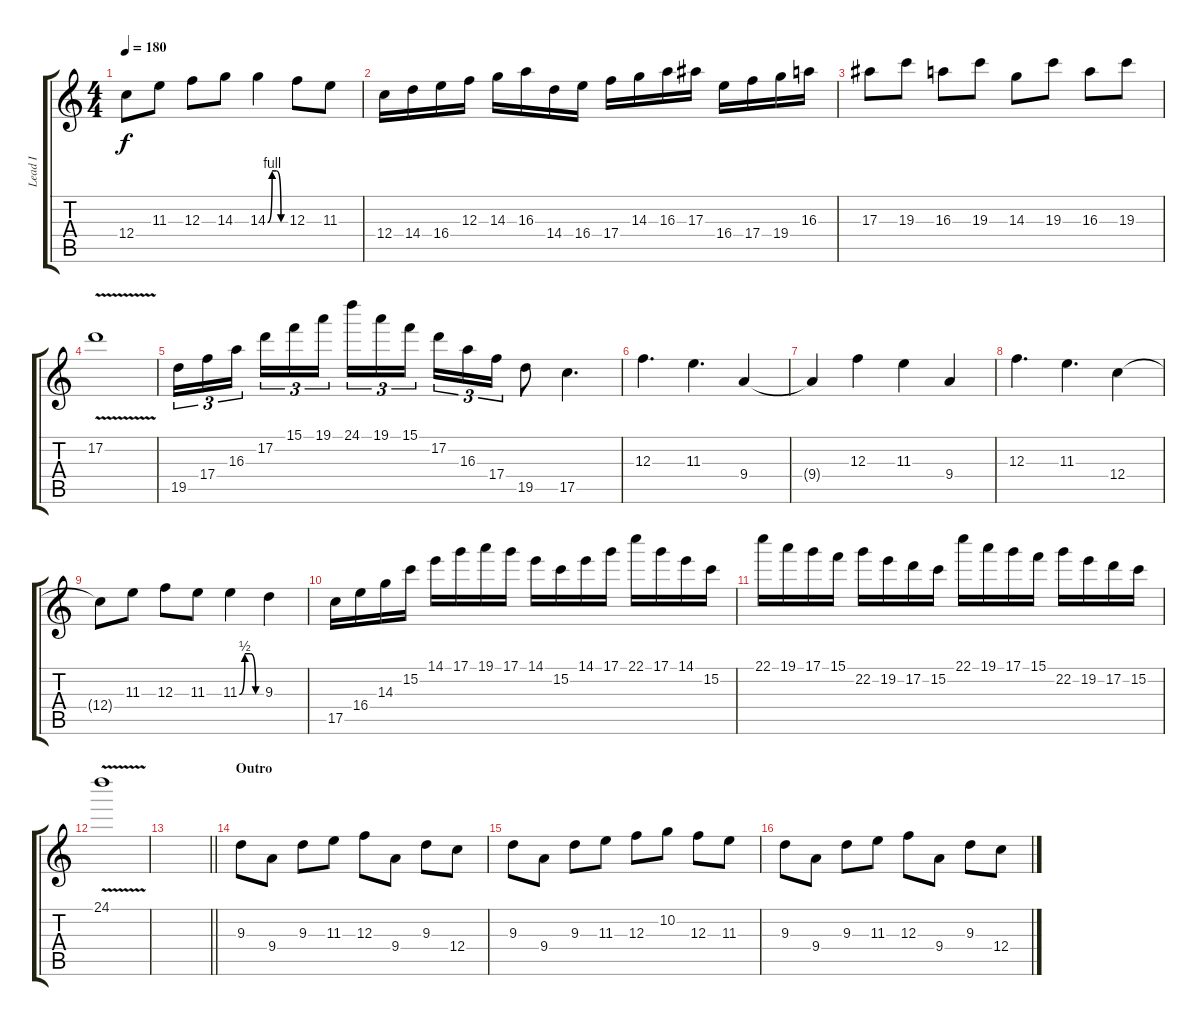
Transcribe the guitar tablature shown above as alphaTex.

\track ("Lead I" "Lead I") {instrument overdrivenguitar}
\staff {score tabs}
\tuning (D4 A3 F3 C3 G2 D2) {hide}
\ts (4 4)
\tempo 180
\clef g2
\ks c
12.4{t}.8{dy f} 11.3.8 12.3.8 14.3.8 14.3{be (custom 0 0 15 4 30 4 45 0 60 0)}.4 12.3.8 11.3.8 |
12.4.16 14.4.16 16.4.16 12.3.16 14.3.16 16.3.16 14.4.16 16.4.16 17.4.16 14.3.16 16.3.16 17.3.16 16.4.16 17.4.16 19.4.16 16.3.16 |
17.3.8 19.3.8 16.3.8 19.3.8 14.3.8 19.3.8 16.3.8 19.3.8 |
17.2{v}.1 |
19.5.16{tu (3 2)} 17.4.16{tu (3 2)} 16.3.16{tu (3 2) beam splitsecondary} 17.2.16{tu (3 2)} 15.1.16{tu (3 2)} 19.1.16{tu (3 2)} 24.1.16{tu (3 2)} 19.1.16{tu (3 2)} 15.1.16{tu (3 2) beam splitsecondary} 17.2.16{tu (3 2)} 16.3.16{tu (3 2)} 17.4.16{tu (3 2)} 19.5.8 17.5.4{d} |
12.3.4{d} 11.3.4{d} 9.4.4 |
9.4{t}.4 12.3.4 11.3.4 9.4.4 |
12.3.4{d} 11.3.4{d} 12.4.4 |
12.4{t}.8 11.3.8 12.3.8 11.3.8 11.3{be (custom 0 0 15 2 30 2 45 0 60 0)}.4 9.3.4 |
17.5.16 16.4.16 14.3.16 15.2.16 14.1.16 17.1.16 19.1.16 17.1.16 14.1.16 15.2.16 14.1.16 17.1.16 22.1.16 17.1.16 14.1.16 15.2.16 |
22.1.16 19.1.16 17.1.16 15.1.16 22.2.16 19.2.16 17.2.16 15.2.16 22.1.16 19.1.16 17.1.16 15.1.16 22.2.16 19.2.16 17.2.16 15.2.16 |
24.1{v}.1 |
\barLineRight lightlight
|
\section ("" "Outro")
9.3.8 9.4.8 9.3.8 11.3.8 12.3.8 9.4.8 9.3.8 12.4.8 |
9.3.8 9.4.8 9.3.8 11.3.8 12.3.8 10.2.8 12.3.8 11.3.8 |
9.3.8 9.4.8 9.3.8 11.3.8 12.3.8 9.4.8 9.3.8 12.4.8
